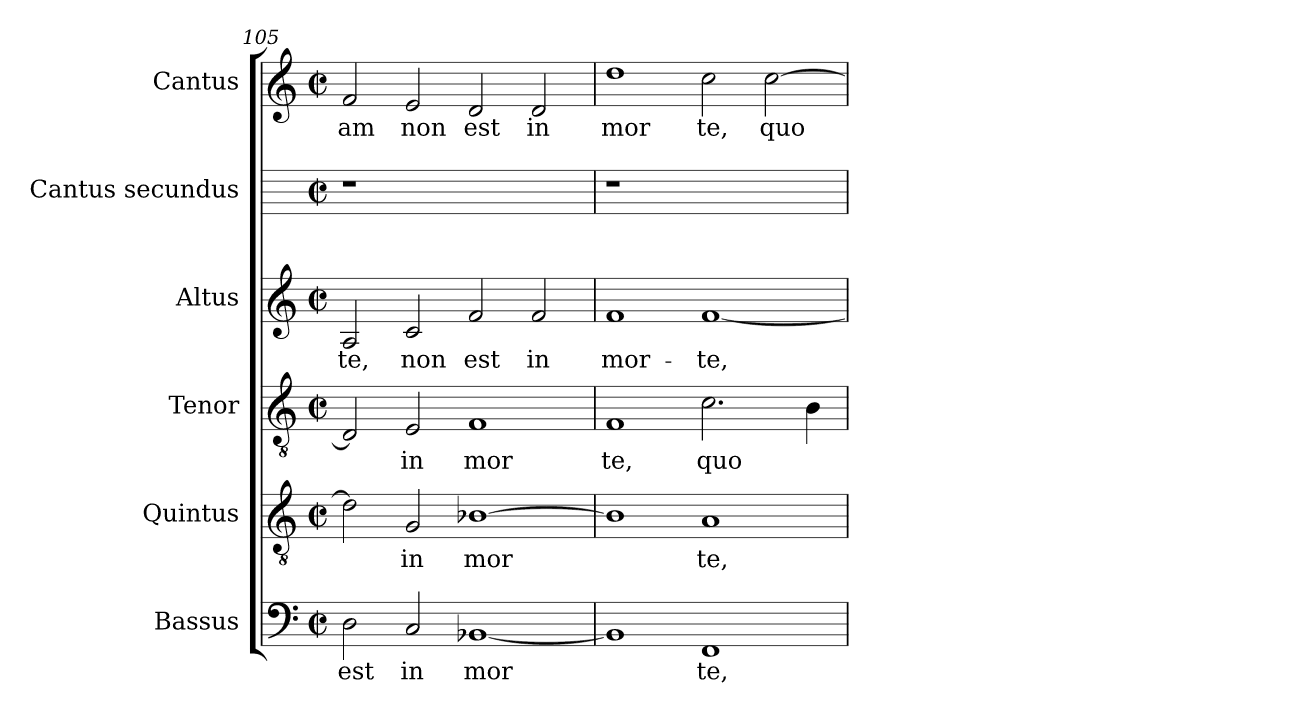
**kern	**text	**kern	**text	**kern	**text	**kern	**text	**kern	**kern	**text
*part6	*part6	*part5	*part5	*part4	*part4	*part3	*part3	*part2	*part1	*part1
*staff6	*staff6	*staff5	*staff5	*staff4	*staff4	*staff3	*staff3	*staff2	*staff1	*staff1
*I"Bassus	*	*I"Quintus	*	*I"Tenor	*	*I"Altus	*	*I"Cantus  secundus	*I"Cantus	*
*I'B	*	*I'Q	*	*I'T	*	*I'A	*	*	*I'C	*
*clefF4	*	*clefGv2	*	*clefGv2	*	*clefG2	*	*	*clefG2	*
*k[]	*	*k[]	*	*k[]	*	*k[]	*	*k[]	*k[]	*
*C:	*	*C:	*	*C:	*	*C:	*	*C:	*C:	*
*M2/2	*	*M2/2	*	*M2/2	*	*M2/2	*	*M2/2	*M2/2	*
*met(c|)	*	*met(c|)	*	*met(c|)	*	*met(c|)	*	*met(c|)	*met(c|)	*
=105	=105	=105	=105	=105	=105	=105	=105	=105	=105	=105
!	!LO:LY:b:cj	!	!LO:LY:b:cj	!	!LO:LY:b:cj	!	!LO:LY:b:cj	!	!	!LO:LY:b:cj
2D\	est	2d\]	.	2D/]	.	2A/	-te,	1r	2f/	am
!	!LO:LY:b:cj	!	!LO:LY:b:cj	!	!LO:LY:b:cj	!	!LO:LY:b:cj	!	!	!LO:LY:b:cj
2C/	in	2G/	in	2E/	in	2c/	non	.	2e/	non
!	!LO:LY:b:cj	!	!LO:LY:b:cj	!	!LO:LY:b:cj	!	!LO:LY:b:cj	!	!	!LO:LY:b:cj
[<1BB-X	mor	[>1B-X	mor	1F	mor	2f/	est	1ryy	2d/	est
!	!	!	!	!	!	!	!LO:LY:b:cj	!	!	!LO:LY:b:cj
.	.	.	.	.	.	2f/	in	.	2d/	in
=106	=106	=106	=106	=106	=106	=106	=106	=106	=106	=106
!	!LO:LY:b:cj	!	!LO:LY:b:cj	!	!LO:LY:b:cj	!	!LO:LY:b:cj	!	!	!LO:LY:b:cj
1BB-]	.	1B-]	.	1F	te,	1f	mor-	1r	1dd	mor
!	!LO:LY:b:cj	!	!LO:LY:b:cj	!	!LO:LY:b:cj	!	!LO:LY:b:cj	!	!	!LO:LY:b:cj
1FF	te,	1A	te,	2.c\	quo	[<1f	-te,	1ryy	2cc\	te,
!	!	!	!	!	!	!	!	!	!	!LO:LY:b:cj
.	.	.	.	.	.	.	.	.	[>2cc\	quo
!	!	!	!	!	!LO:LY:b:cj	!	!	!	!	!
.	.	.	.	4B\	.	.	.	.	.	.
=	=	=	=	=	=	=	=	=	=	=
*-	*-	*-	*-	*-	*-	*-	*-	*-	*-	*-
